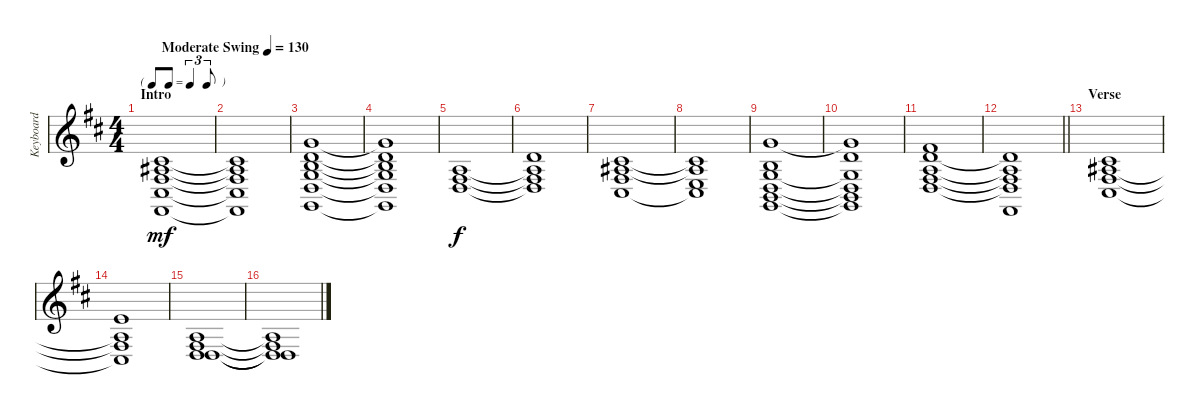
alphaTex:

\track ("Keyboard" "Keyboard") {instrument rockorgan}
\staff {score}
\tuning (E4 B3 G3 D3 A2 E2) {hide}
\ts (4 4)
\tf triplet8th
\section ("" "Intro")
\tempo (130 "Moderate Swing")
\clef g2
\ks d
(2.2 3.3 4.4 4.5 2.6).1{dy mf instrument rockorgan} |
(2.2{t} 3.3{t} 4.4{t} 4.5{t} 2.6{t}).1 |
(3.1 0.2 7.3 5.4 5.5 3.6).1 |
(3.1{t} 0.2{t} 7.3{t} 5.4{t} 5.5{t} 3.6{t}).1 |
(2.3 0.4 9.5).1{dy f} |
(3.2 2.3{t} 0.4{t} 9.5{t}).1 |
(2.2 3.3 4.4 4.5).1 |
(2.2{t} 3.3{t} 2.4 4.5{t}).1 |
(3.1 0.2 0.3 0.4 2.5 3.6).1 |
(3.1{t} 3.2 0.3{t} 0.4{t} 2.5{t} 3.6{t}).1 |
(2.1 3.2 2.3 4.4 5.5).1 |
\barLineRight lightlight
(3.2{t} 2.3{t} 4.4{t} 5.5{t} 2.6).1 |
\section ("" "Verse")
(2.2 3.3 4.4 4.5).1 |
(5.2 3.3{t} 4.4{t} 4.5{t}).1 |
(2.3 0.4 9.5 10.6).1 |
(2.3{t} 0.4{t} 9.5{t} 10.6{t}).1
